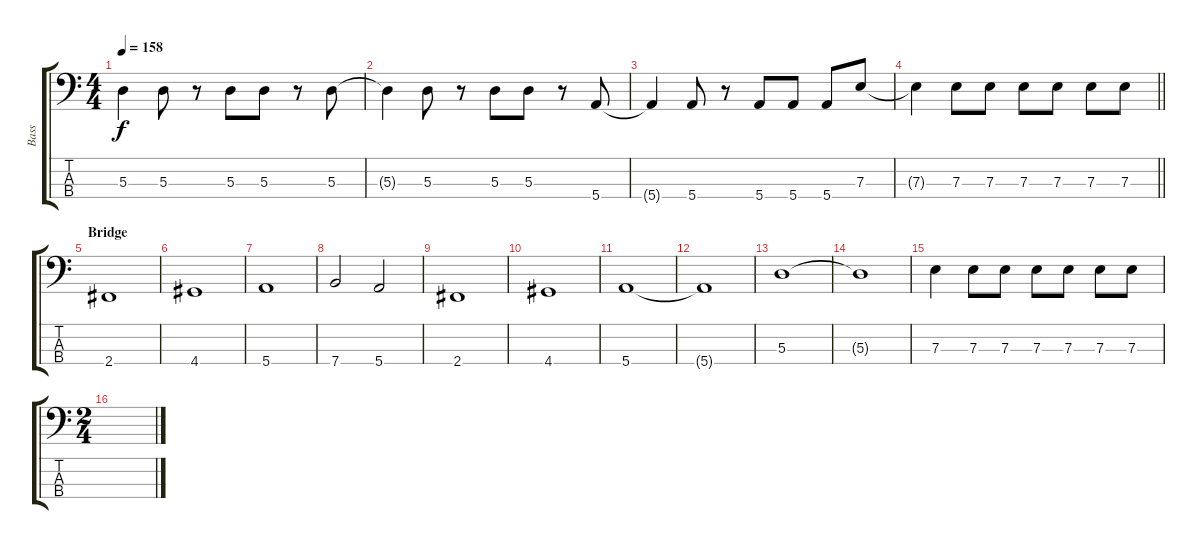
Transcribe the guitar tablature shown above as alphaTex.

\track ("Bass" "Bass") {instrument electricbasspick}
\staff {score tabs}
\tuning (G2 D2 A1 E1) {hide}
\ts (4 4)
\tempo 158
\clef f4
\ks c
5.3{t}.4{dy f} 5.3.8 r.8 5.3.8 5.3.8 r.8 5.3.8 |
5.3{t}.4 5.3.8 r.8 5.3.8 5.3.8 r.8 5.4.8 |
5.4{t}.4 5.4.8 r.8 5.4.8 5.4.8 5.4.8 7.3.8 |
\barLineRight lightlight
7.3{t}.4 7.3.8 7.3.8 7.3.8 7.3.8 7.3.8 7.3.8 |
\section ("" "Bridge")
2.4.1 |
4.4.1 |
5.4.1 |
7.4.2 5.4.2 |
2.4.1 |
4.4.1 |
5.4.1 |
5.4{t}.1 |
5.3.1 |
5.3{t}.1 |
7.3.4 7.3.8 7.3.8 7.3.8 7.3.8 7.3.8 7.3.8 |
\ts (2 4)
